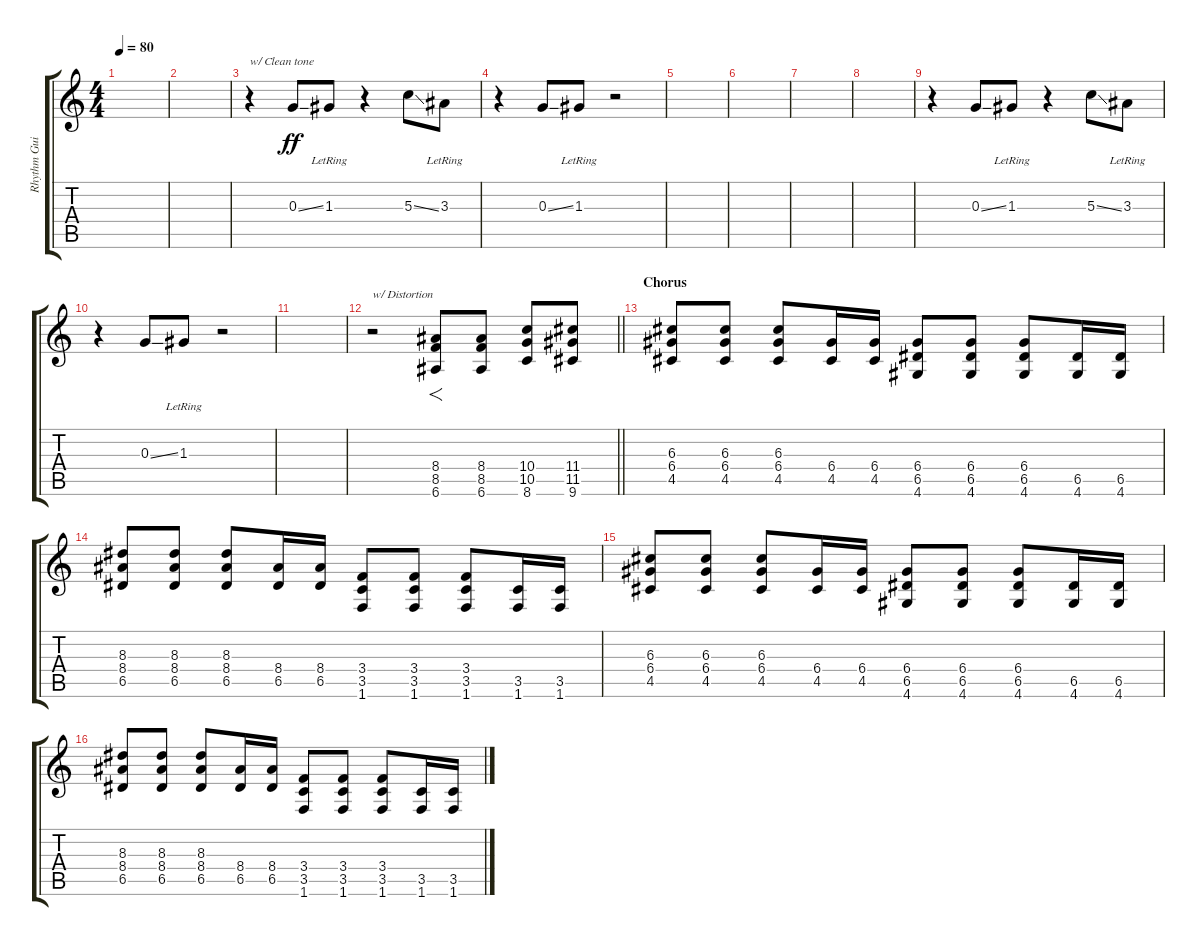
\track ("Rhythm Guitar (Billie Joe)" "Rhythm Gui") {instrument distortionguitar}
\staff {score tabs}
\tuning (E4 B3 G3 D3 A2 E2) {hide}
\ts (4 4)
\tempo 80
\clef g2
\ks c
|
|
r.4{txt "w/ Clean tone" volume 10 instrument electricguitarjazz} 0.3{ss}.8{dy ff} 1.3{lr}.8 r.4 5.3{ss}.8 3.3{lr}.8 |
r.4 0.3{ss}.8 1.3{lr}.8 r.2 |
|
|
|
|
r.4{volume 10 instrument electricguitarjazz} 0.3{ss}.8 1.3{lr}.8 r.4 5.3{ss}.8 3.3{lr}.8 |
r.4 0.3{ss}.8 1.3{lr}.8 r.2 |
|
\barLineRight lightlight
r.2{txt "w/ Distortion" volume 14 instrument overdrivenguitar} (8.4 8.5 6.6).8{f} (8.4 8.5 6.6).8 (10.4 10.5 8.6).8 (11.4 11.5 9.6).8 |
\section ("" "Chorus")
(6.3 6.4 4.5).8 (6.3 6.4 4.5).8 (6.3 6.4 4.5).8 (6.4 4.5).16 (6.4 4.5).16 (6.4 6.5 4.6).8 (6.4 6.5 4.6).8 (6.4 6.5 4.6).8 (6.5 4.6).16 (6.5 4.6).16 |
(8.3 8.4 6.5).8 (8.3 8.4 6.5).8 (8.3 8.4 6.5).8 (8.4 6.5).16 (8.4 6.5).16 (3.4 3.5 1.6).8 (3.4 3.5 1.6).8 (3.4 3.5 1.6).8 (3.5 1.6).16 (3.5 1.6).16 |
(6.3 6.4 4.5).8 (6.3 6.4 4.5).8 (6.3 6.4 4.5).8 (6.4 4.5).16 (6.4 4.5).16 (6.4 6.5 4.6).8 (6.4 6.5 4.6).8 (6.4 6.5 4.6).8 (6.5 4.6).16 (6.5 4.6).16 |
(8.3 8.4 6.5).8 (8.3 8.4 6.5).8 (8.3 8.4 6.5).8 (8.4 6.5).16 (8.4 6.5).16 (3.4 3.5 1.6).8 (3.4 3.5 1.6).8 (3.4 3.5 1.6).8 (3.5 1.6).16 (3.5 1.6).16
